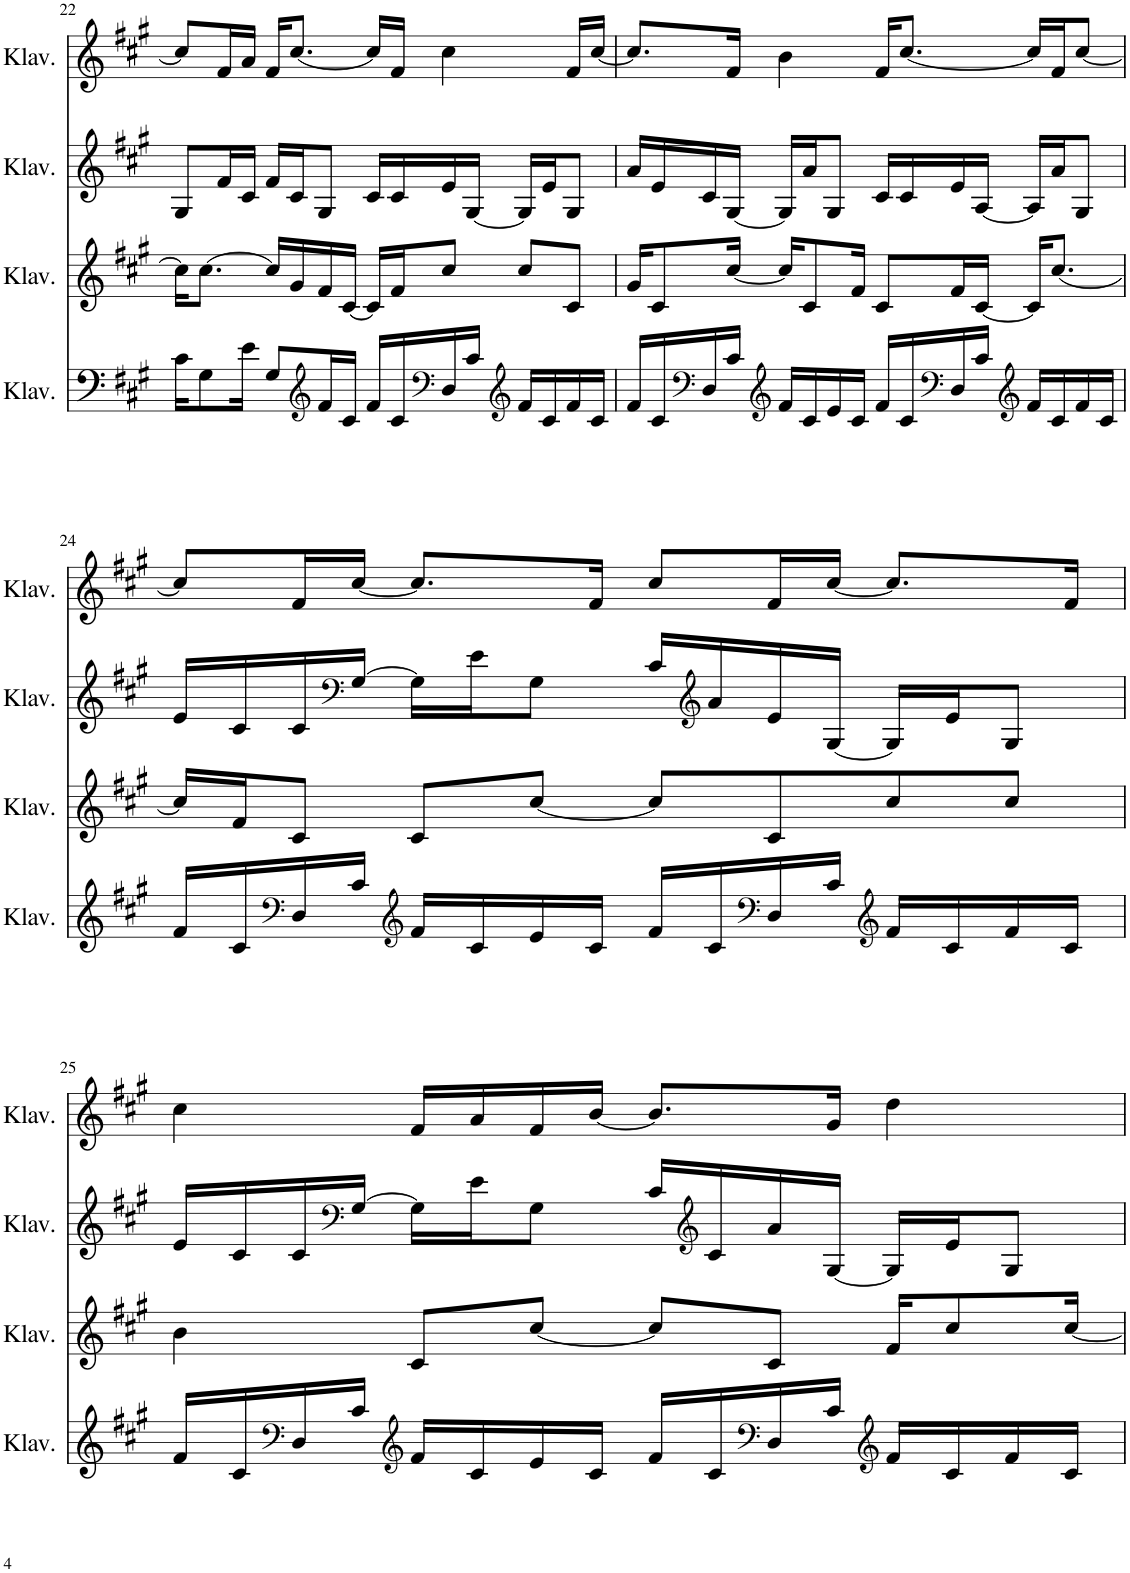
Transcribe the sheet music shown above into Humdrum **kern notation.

**kern	**kern	**kern	**kern
*part4	*part3	*part2	*part1
*staff4	*staff3	*staff2	*staff1
*I"Klavier	*I"Klavier	*I"Klavier	*I"Klavier
*I'Klav.	*I'Klav.	*I'Klav.	*I'Klav.
!!LO:PB:g=z
*clefF4	*clefG2	*clefG2	*clefG2
*k[f#c#g#]	*k[f#c#g#]	*k[f#c#g#]	*k[f#c#g#]
*M4/4	*M4/4	*M4/4	*M4/4
=22	=22	=22	=22
16c#\KL	16cc#\KL]	8G#/L	8cc#/L]
8G#\	[8.cc#\J	.	.
.	.	16f#/L	16f#/L
16e\Jk	.	16c#/JJ	16a/JJ
8G#/L	16cc#/LL]	16f#/LL	16f#/KL
.	16g#/	16c#/J	[8.cc#/J
*clefG2	*	*	*
16f#/L	16f#/	8G#/J	.
16c#/JJ	[16c#/JJ	.	.
16f#/LL	16c#/LL]	16c#/LL	16cc#/LL]
16c#/	16f#/J	16c#/	16f#/JJ
*clefF4	*	*	*
16D/	8cc#/J	16e/	4cc#\
16c#/JJ	.	[16G#/JJ	.
*clefG2	*	*	*
16f#/LL	8cc#/L	16G#/LL]	.
16c#/	.	16e/J	.
16f#/	8c#/J	8G#/J	16f#/LL
16c#/JJ	.	.	[16cc#/JJ
=23	=23	=23	=23
16f#/LL	16g#/KL	16a/LL	8.cc#/L]
16c#/	8c#/	16e/	.
*clefF4	*	*	*
16D/	.	16c#/	.
16c#/JJ	[16cc#/Jk	[16G#/JJ	16f#/Jk
*clefG2	*	*	*
16f#/LL	16cc#/KL]	16G#/LL]	4b\
16c#/	8c#/	16a/J	.
16e/	.	8G#/J	.
16c#/JJ	16f#/Jk	.	.
16f#/LL	8c#/L	16c#/LL	16f#/KL
16c#/	.	16c#/	[8.cc#/J
*clefF4	*	*	*
16D/	16f#/L	16e/	.
16c#/JJ	[16c#/JJ	[16A/JJ	.
*clefG2	*	*	*
16f#/LL	16c#/KL]	16A/LL]	16cc#/LL]
16c#/	[8.cc#/J	16a/J	16f#/J
16f#/	.	8G#/J	[8cc#/J
16c#/JJ	.	.	.
!!LO:LB:g=z
=24	=24	=24	=24
16f#/LL	16cc#/LL]	16e/LL	8cc#/L]
16c#/	16f#/J	16c#/	.
*clefF4	*	*	*
16D/	8c#/J	16c#/	16f#/L
*	*	*clefF4	*
16c#/JJ	.	[16G#/JJ	[16cc#/JJ
*clefG2	*	*	*
16f#/LL	8c#/L	16G#\LL]	8.cc#/L]
16c#/	.	16e\J	.
16e/	[8cc#/J	8G#\J	.
16c#/JJ	.	.	16f#/Jk
16f#/LL	8cc#/L]	16c#/LL	8cc#/L
*	*	*clefG2	*
16c#/	.	16a/	.
*clefF4	*	*	*
16D/	8c#/	16e/	16f#/L
16c#/JJ	.	[16G#/JJ	[16cc#/JJ
*clefG2	*	*	*
16f#/LL	8cc#/	16G#/LL]	8.cc#/L]
16c#/	.	16e/J	.
16f#/	8cc#/J	8G#/J	.
16c#/JJ	.	.	16f#/Jk
!!LO:LB:g=z
=25	=25	=25	=25
16f#/LL	4b\	16e/LL	4cc#\
16c#/	.	16c#/	.
*clefF4	*	*	*
16D/	.	16c#/	.
*	*	*clefF4	*
16c#/JJ	.	[16G#/JJ	.
*clefG2	*	*	*
16f#/LL	8c#/L	16G#\LL]	16f#/LL
16c#/	.	16e\J	16a/
16e/	[8cc#/J	8G#\J	16f#/
16c#/JJ	.	.	[16b/JJ
16f#/LL	8cc#/L]	16c#/LL	8.b/L]
*	*	*clefG2	*
16c#/	.	16c#/	.
*clefF4	*	*	*
16D/	8c#/J	16a/	.
16c#/JJ	.	[16G#/JJ	16g#/Jk
*clefG2	*	*	*
16f#/LL	16f#/KL	16G#/LL]	4dd\
16c#/	8cc#/	16e/J	.
16f#/	.	8G#/J	.
16c#/JJ	[16cc#/Jk	.	.
=	=	=	=
*-	*-	*-	*-
